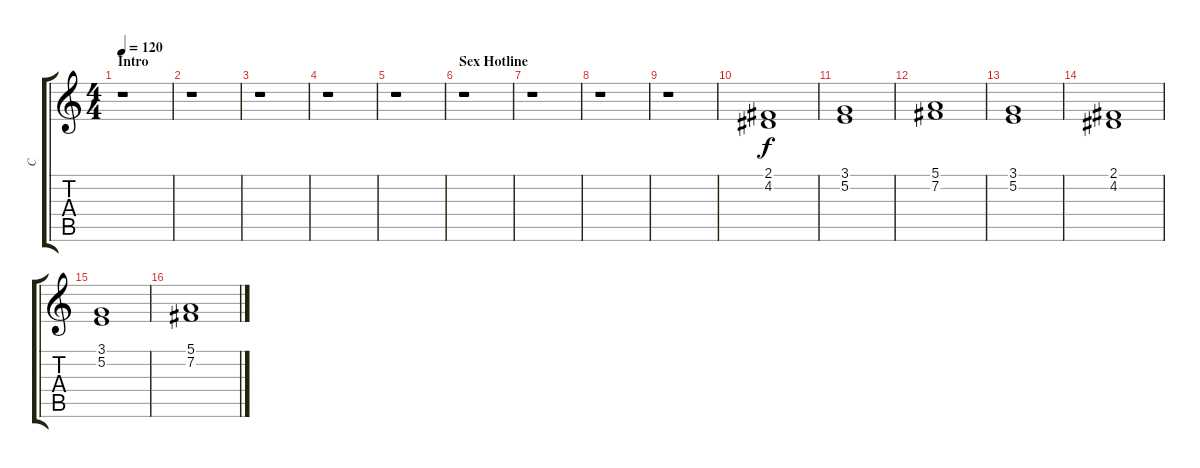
\track ("C" "C") {instrument tremolostrings}
\staff {score tabs}
\tuning (E4 B3 G3 D3 A2 E2) {hide}
\ts (4 4)
\section ("" "Intro")
\tempo 120
\clef g2
\ks c
r.1{dy f instrument tremolostrings} |
r.1 |
r.1 |
r.1 |
r.1 |
\section ("" "Sex Hotline")
r.1 |
r.1 |
r.1 |
r.1 |
(2.1 4.2).1 |
(3.1 5.2).1 |
(5.1 7.2).1 |
(3.1 5.2).1 |
(2.1 4.2).1 |
(3.1 5.2).1 |
(5.1 7.2).1
